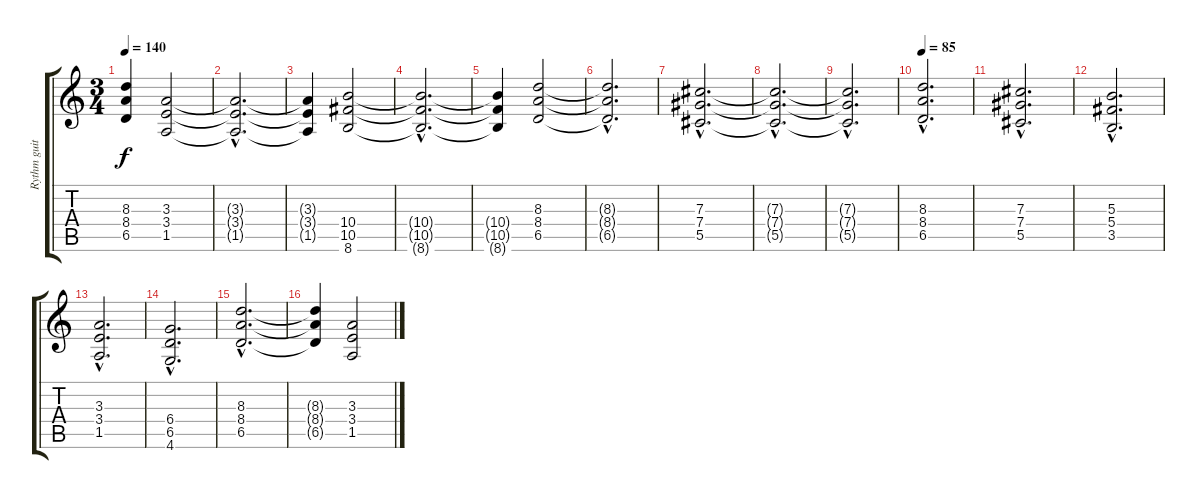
\track ("Rythm guitar" "Rythm guit") {instrument distortionguitar}
\staff {score tabs}
\tuning (Eb4 Bb3 Gb3 Db3 Ab2 Eb2) {hide}
\ts (3 4)
\tempo 140
\clef g2
\ks c
(8.3{t} 8.4{t} 6.5{t}).4{dy f} (3.3 3.4 1.5).2 |
(3.3{hac t} 3.4{hac t} 1.5{hac t}).2{d} |
(3.3{t} 3.4{t} 1.5{t}).4 (10.4 10.5 8.6).2 |
(10.4{hac t} 10.5{hac t} 8.6{hac t}).2{d} |
(10.4{t} 10.5{t} 8.6{t}).4 (8.3 8.4 6.5).2 |
(8.3{hac t} 8.4{hac t} 6.5{hac t}).2{d} |
(7.3{hac} 7.4{hac} 5.5{hac}).2{d} |
(7.3{hac t} 7.4{hac t} 5.5{hac t}).2{d} |
(7.3{hac t} 7.4{hac t} 5.5{hac t}).2{d} |
\tempo 85
(8.3{hac} 8.4{hac} 6.5{hac}).2{d} |
(7.3{hac} 7.4{hac} 5.5{hac}).2{d} |
(5.3{hac} 5.4{hac} 3.5{hac}).2{d} |
(3.3{hac} 3.4{hac} 1.5{hac}).2{d} |
(6.4{hac} 6.5{hac} 4.6{hac}).2{d} |
(8.3{hac} 8.4{hac} 6.5{hac}).2{d} |
(8.3{t} 8.4{t} 6.5{t}).4 (3.3 3.4 1.5).2
